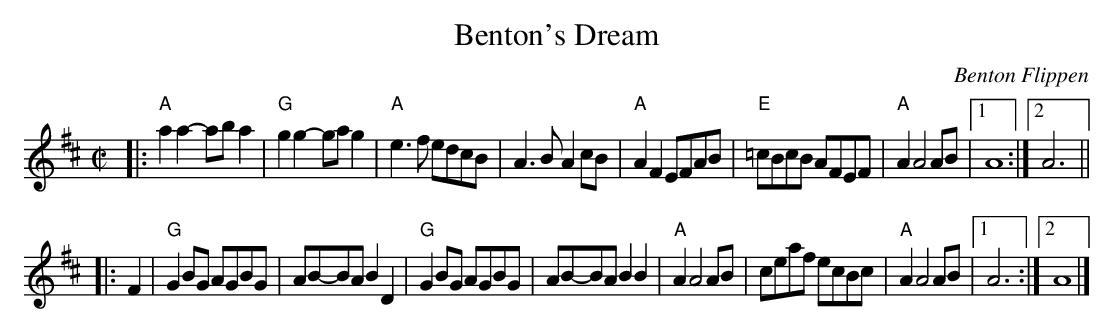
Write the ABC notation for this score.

X:1
T:Benton's Dream
C:Benton Flippen
M:C|
L:1/8
K:Amix
|:"A"a2a2-aba2 | "G"g2g2- gag2 | "A"e3 f edcB | A3 B A2 cB |\
"A"A2 F2 EFAB | "E"=cBcB AFEF | "A"A2 A4 AB |1 A8 :|2 A6 ||
|: F2 | "G"G2 BG AGBG | AB-BA B2 D2 |"G" G2 BG AGBG | AB-BA B2 B2 |\
"A" A2 A4 AB | ceaf ecBc |"A" A2 A4 AB |1 A6 :|2 A8|]
